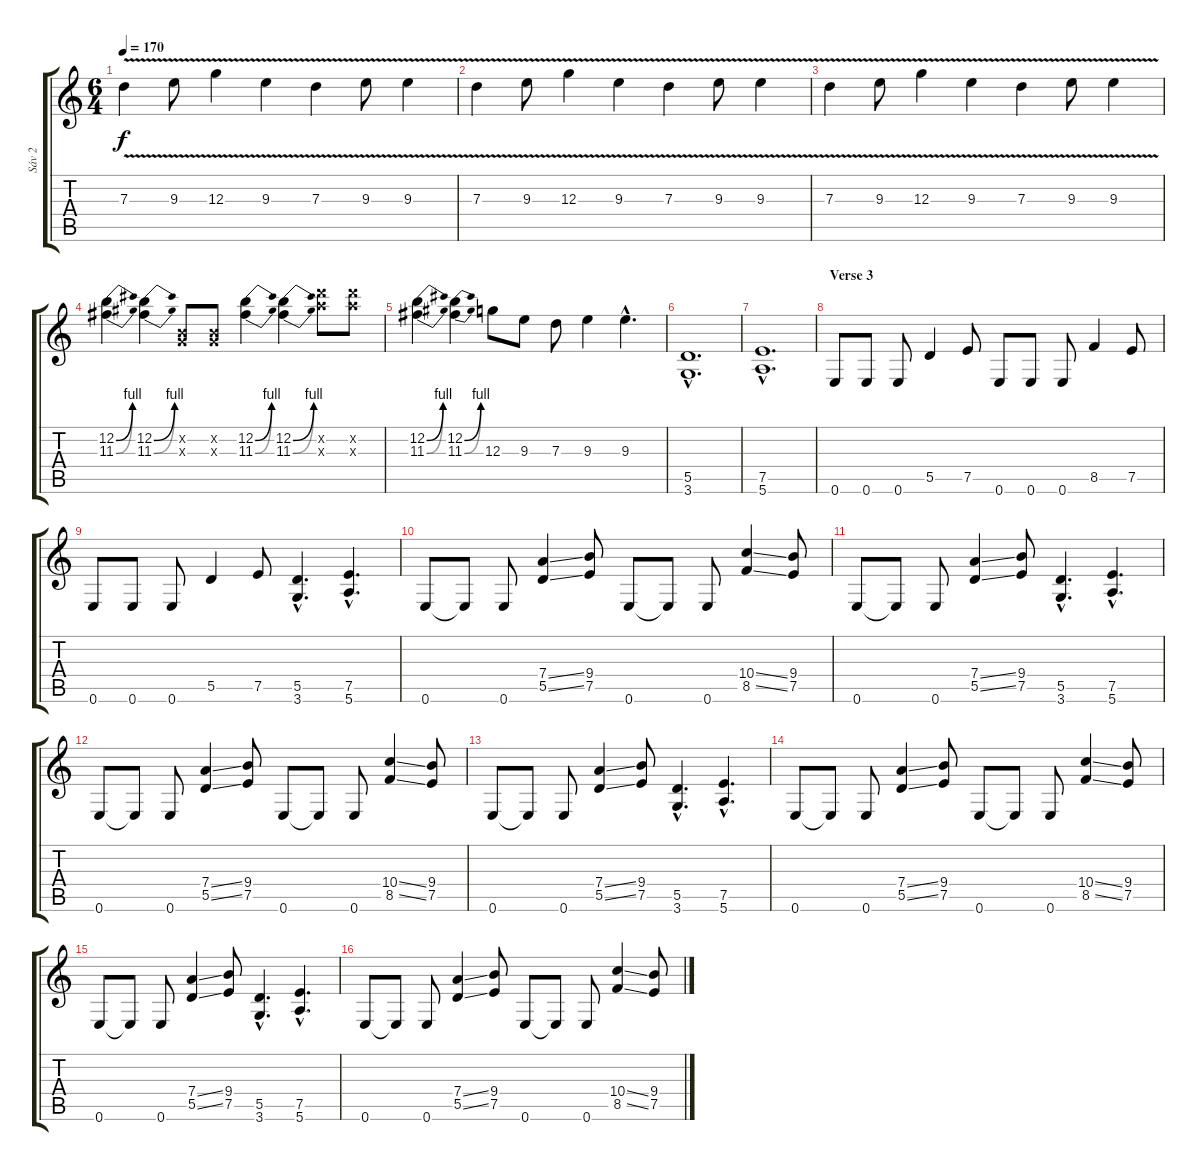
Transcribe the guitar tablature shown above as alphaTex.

\track ("Sáv 2" "Sáv 2") {instrument distortionguitar}
\staff {score tabs}
\tuning (E4 B3 G3 D3 A2 E2) {hide}
\ts (6 4)
\tempo 170
\clef g2
\ks c
7.3{v}.4{dy f} 9.3{v}.8 12.3{v}.4 9.3{v}.4 7.3{v}.4 9.3{v}.8 9.3{v}.4 |
7.3{v}.4 9.3{v}.8 12.3{v}.4 9.3{v}.4 7.3{v}.4 9.3{v}.8 9.3{v}.4 |
7.3{v}.4 9.3{v}.8 12.3{v}.4 9.3{v}.4 7.3{v}.4 9.3{v}.8 9.3{v}.4 |
(12.2{be (bend 0 0 60 4)} 11.3{be (bend 0 0 60 4)}).4 (12.2{be (bend 0 0 60 4)} 11.3{be (bend 0 0 60 4)}).4 (0.2{x} 0.3{x}).8 (0.2{x} 0.3{x}).8 (12.2{be (bend 0 0 60 4)} 11.3{be (bend 0 0 60 4)}).4 (12.2{be (bend 0 0 60 4)} 11.3{be (bend 0 0 60 4)}).4 (15.2{x} 14.3{x}).8 (15.2{x} 14.3{x}).8 |
(12.2{be (bend 0 0 60 4)} 11.3{be (bend 0 0 60 4)}).4 (12.2{be (bend 0 0 60 4)} 11.3{be (bend 0 0 60 4)}).4 12.3.8 9.3.8 7.3.8 9.3.4 9.3{hac}.4{d} |
(5.5{hac} 3.6{hac}).1{d} |
(7.5{hac} 5.6{hac}).1{d} |
\section ("" "Verse 3")
0.6.8 0.6.8 0.6.8 5.5.4 7.5.8 0.6.8 0.6.8 0.6.8 8.5.4 7.5.8 |
0.6.8 0.6.8 0.6.8 5.5.4 7.5.8 (5.5{hac} 3.6{hac}).4{d} (7.5{hac} 5.6{hac}).4{d} |
0.6.8 0.6{t}.8 0.6.8 (7.4{ss} 5.5{ss}).4 (9.4 7.5).8 0.6.8 0.6{t}.8 0.6.8 (10.4{ss} 8.5{ss}).4 (9.4 7.5).8 |
0.6.8 0.6{t}.8 0.6.8 (7.4{ss} 5.5{ss}).4 (9.4 7.5).8 (5.5{hac} 3.6{hac}).4{d} (7.5{hac} 5.6{hac}).4{d} |
0.6.8 0.6{t}.8 0.6.8 (7.4{ss} 5.5{ss}).4 (9.4 7.5).8 0.6.8 0.6{t}.8 0.6.8 (10.4{ss} 8.5{ss}).4 (9.4 7.5).8 |
0.6.8 0.6{t}.8 0.6.8 (7.4{ss} 5.5{ss}).4 (9.4 7.5).8 (5.5{hac} 3.6{hac}).4{d} (7.5{hac} 5.6{hac}).4{d} |
0.6.8 0.6{t}.8 0.6.8 (7.4{ss} 5.5{ss}).4 (9.4 7.5).8 0.6.8 0.6{t}.8 0.6.8 (10.4{ss} 8.5{ss}).4 (9.4 7.5).8 |
0.6.8 0.6{t}.8 0.6.8 (7.4{ss} 5.5{ss}).4 (9.4 7.5).8 (5.5{hac} 3.6{hac}).4{d} (7.5{hac} 5.6{hac}).4{d} |
0.6.8 0.6{t}.8 0.6.8 (7.4{ss} 5.5{ss}).4 (9.4 7.5).8 0.6.8 0.6{t}.8 0.6.8 (10.4{ss} 8.5{ss}).4 (9.4 7.5).8
